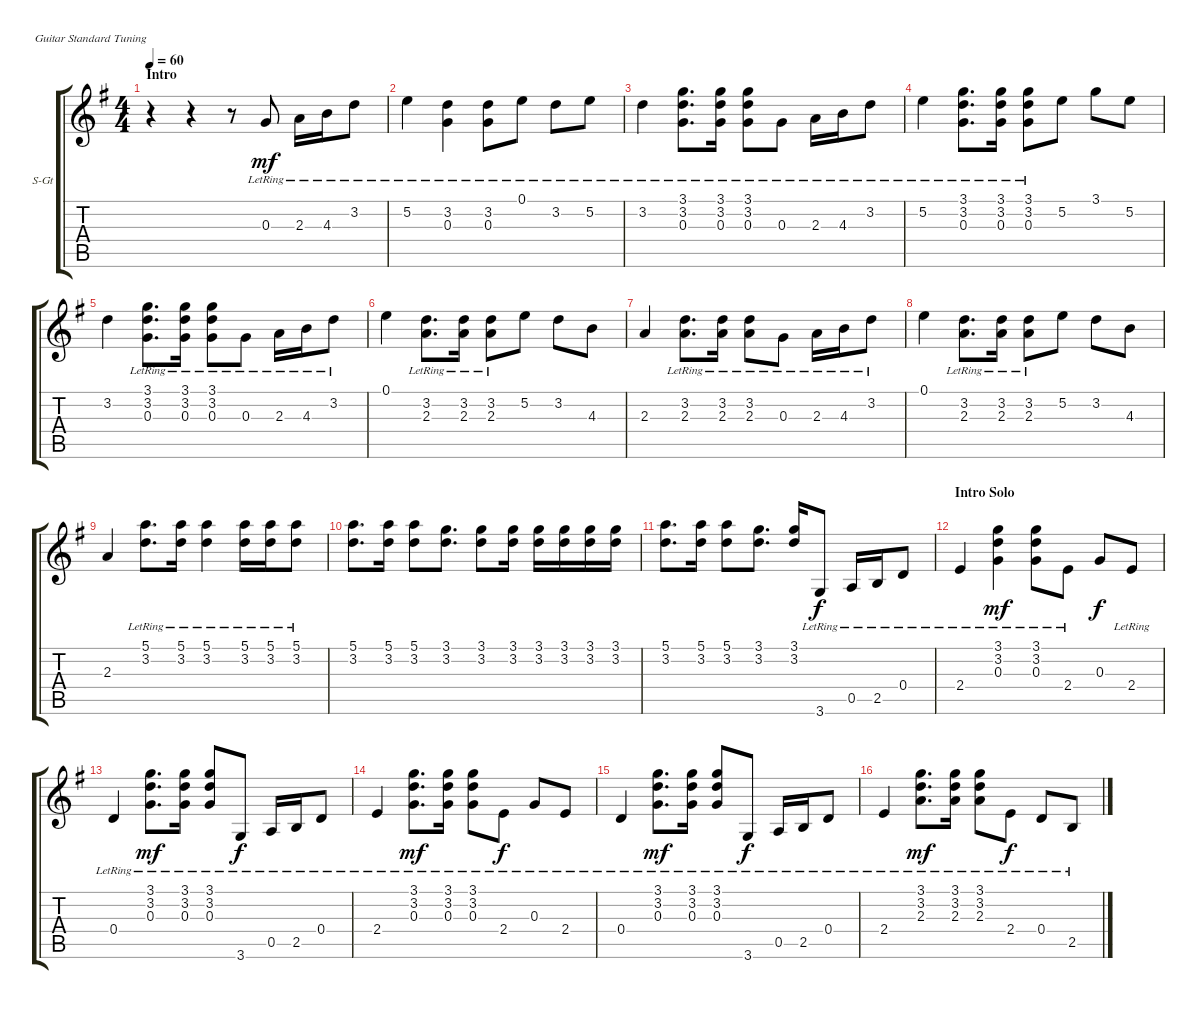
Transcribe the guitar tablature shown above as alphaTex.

\defaultSystemsLayout 4
\bracketExtendMode groupsimilarinstruments
\firstSystemTrackNameOrientation horizontal
\otherSystemsTrackNameOrientation horizontal
\track ("Rhythm" "S-Gt") {instrument acousticguitarsteel}
\staff {score tabs}
\tuning (E4 B3 G3 D3 A2 E2)
\ts (4 4)
\section ("" "Intro")
\tempo 60
\clef g2
\ks g
r.4{dy mf instrument acousticguitarsteel} r.4 r.8 0.3{lr}.8 2.3{lr}.16 4.3{lr}.16 3.2{lr}.8 |
5.2{lr}.4 (0.3{lr} 3.2{lr}).4 (0.3{lr} 3.2{lr}).8 0.1{lr}.8 3.2{lr}.8 5.2{lr}.8 |
3.2{lr}.4 (0.3{lr} 3.2{lr} 3.1{lr}).8{d} (0.3{lr} 3.2{lr} 3.1{lr}).16 (0.3{lr} 3.2{lr} 3.1{lr}).8 0.3{lr}.8 2.3{lr}.16 4.3{lr}.16 3.2{lr}.8 |
5.2{lr}.4 (0.3{lr} 3.2{lr} 3.1{lr}).8{d} (0.3{lr} 3.2{lr} 3.1{lr}).16 (0.3{lr} 3.2{lr} 3.1{lr}).8 5.2.8 3.1.8 5.2.8 |
3.2.4 (0.3{lr} 3.2{lr} 3.1{lr}).8{d} (0.3{lr} 3.2{lr} 3.1{lr}).16 (0.3{lr} 3.2{lr} 3.1{lr}).8 0.3{lr}.8 2.3{lr}.16 4.3{lr}.16 3.2{lr}.8 |
0.1.4 (2.3{lr} 3.2{lr}).8{d} (2.3{lr} 3.2{lr}).16 (2.3{lr} 3.2{lr}).8 5.2.8 3.2.8 4.3.8 |
2.3.4 (2.3{lr} 3.2{lr}).8{d} (2.3{lr} 3.2{lr}).16 (2.3{lr} 3.2{lr}).8 0.3{lr}.8 2.3{lr}.16 4.3{lr}.16 3.2{lr}.8 |
0.1.4 (2.3{lr} 3.2{lr}).8{d} (2.3{lr} 3.2{lr}).16 (2.3{lr} 3.2{lr}).8 5.2.8 3.2.8 4.3.8 |
2.3.4 (3.2{lr} 5.1).8{d} (3.2{lr} 5.1).16 (3.2{lr} 5.1).4 (3.2{lr} 5.1).16 (3.2{lr} 5.1).16 (3.2{lr} 5.1).8 |
(3.2 5.1).8{d} (3.2 5.1).16 (3.2 5.1).8 (3.2 3.1).8{d} (3.2 3.1).8 (3.2 3.1).16 (3.2 3.1).16 (3.2 3.1).16 (3.2 3.1).16 (3.2 3.1).16 |
(3.2 5.1).8{d} (3.2 5.1).16 (3.2 5.1).8 (3.2 3.1).8{d} (3.2 3.1).16 3.6{lr}.8{dy f} 0.5{lr}.16 2.5{lr}.16 0.4{lr}.8 |
\section ("" "Intro Solo")
2.4{lr}.4 (0.3{lr} 3.2{lr} 3.1).4{dy mf} (0.3{lr} 3.2{lr} 3.1).8 2.4{lr}.8 0.3.8{dy f} 2.4{lr}.8 |
0.4{lr}.4 (0.3{lr} 3.2{lr} 3.1{lr}).8{d dy mf} (0.3{lr} 3.2{lr} 3.1{lr}).16 (0.3{lr} 3.2{lr} 3.1{lr}).8 3.6{lr}.8{dy f} 0.5{lr}.16 2.5{lr}.16 0.4{lr}.8 |
2.4{lr}.4 (0.3{lr} 3.2{lr} 3.1{lr}).8{d dy mf} (0.3{lr} 3.2{lr} 3.1{lr}).16 (0.3{lr} 3.2{lr} 3.1{lr}).8 2.4{lr}.8{dy f} 0.3{lr}.8 2.4{lr}.8 |
0.4{lr}.4 (0.3{lr} 3.2{lr} 3.1{lr}).8{d dy mf} (0.3{lr} 3.2{lr} 3.1{lr}).16 (0.3{lr} 3.2{lr} 3.1{lr}).8 3.6{lr}.8{dy f} 0.5{lr}.16 2.5{lr}.16 0.4{lr}.8 |
2.4{lr}.4 (2.3{lr} 3.2{lr} 3.1{lr}).8{d dy mf} (2.3{lr} 3.2{lr} 3.1{lr}).16 (2.3{lr} 3.2{lr} 3.1{lr}).8 2.4{lr}.8{dy f} 0.4{lr}.8 2.5{lr}.8
